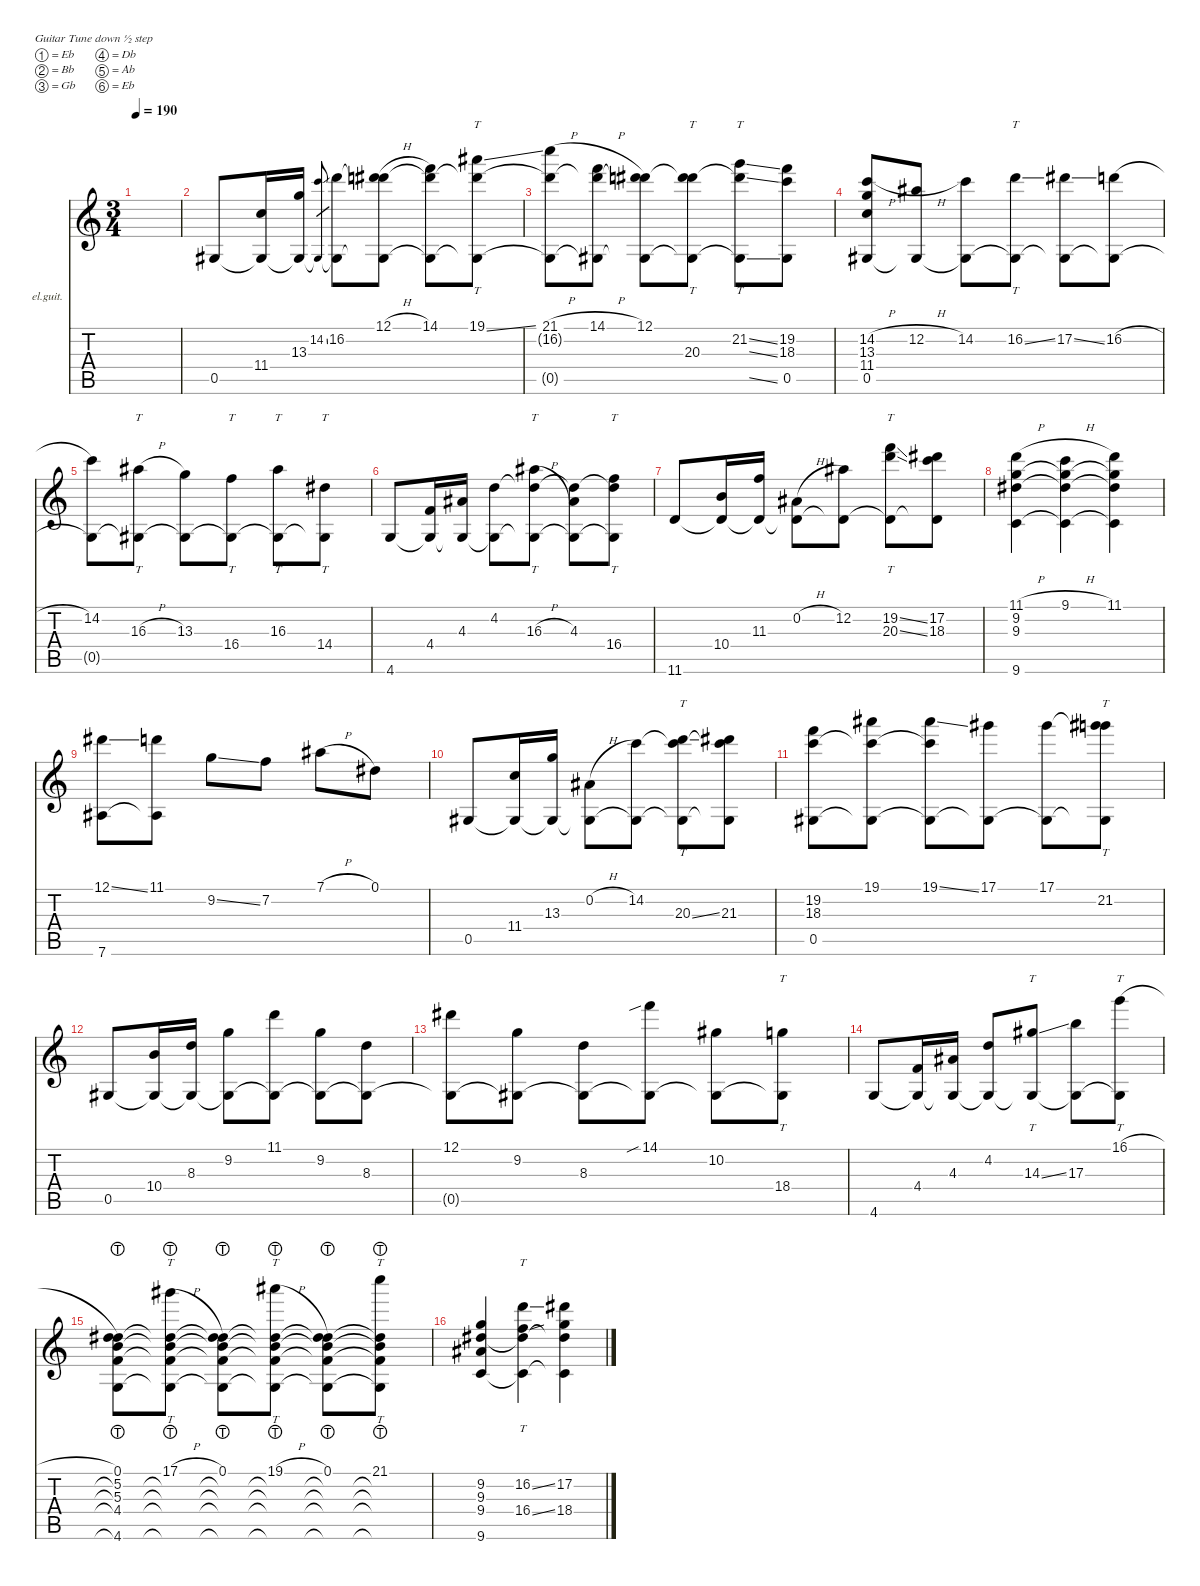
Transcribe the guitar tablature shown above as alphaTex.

\defaultSystemsLayout 4
\hideDynamics
\bracketExtendMode nobrackets
\firstSystemTrackNameOrientation horizontal
\otherSystemsTrackNameOrientation horizontal
\track ("Clean Guitar" "el.guit.") {instrument electricguitarclean}
\staff {score tabs}
\tuning (Eb4 Bb3 Gb3 Db3 Ab2 Eb2)
\ts (3 4)
\beaming (8 2 2 2)
\tempo 190
\clef g2
\ks c
|
0.5{acc #}.8{beam Up} (11.4 0.5{t acc #}).16{beam Up} (13.3 0.5{t acc #}).16{beam Up} (14.2{ss} 0.5{t acc #}).8{gr beam Up} (16.2 0.5{t acc #}).8{beam Down} (12.1{h acc #} 0.5{t acc #} 16.2{t}).8{beam Down} (14.1 0.5{t acc #} 16.2{t}).8{beam Down} (19.1{ss acc #} 0.5{t acc #} 16.2{t}).8{tt beam Down} |
(21.1{h} 0.5{t acc #} 16.2{t}).8{beam Down} (14.1{h} 0.5{t acc #} 16.2{t}).8{beam Down} (12.1{acc #} 0.5{t acc #} 16.2{t}).8{beam Down} (20.3 0.5{t acc #} 16.2{t}).8{tt beam Down} (21.2{ss} 0.5{ss t acc #} 20.3{ss t}).8{tt beam Down} (19.2 18.3 0.5{acc #}).8{beam Down} |
(0.5{acc #} 11.4 13.3 14.2{h}).8{beam Up} (12.2{h acc #} 0.5{t acc #}).8{beam Up} (14.2 0.5{t acc #}).8{beam Down} (16.2{ss} 0.5{t acc #}).8{tt beam Down} (17.2{ss acc #} 0.5{t acc #}).8{beam Down} (16.2{h} 0.5{t acc #}).8{beam Down} |
(14.2 0.5{t acc #}).8{beam Down} (16.3{h acc #} 0.5{t acc #}).8{tt beam Down} (13.3 0.5{t acc #}).8{beam Down} (16.4 0.5{t acc #}).8{tt beam Down} (16.3{acc #} 0.5{t acc #}).8{tt beam Down} (14.4{acc #} 0.5{t acc #}).8{tt beam Down} |
4.6.8{beam Up} (4.4 4.6{t}).16{beam Up} (4.3{acc #} 4.6{t}).16{beam Up} (4.2 4.6{t}).8{beam Down} (16.3{h acc #} 4.6{t} 4.2{t}).8{tt beam Down} (4.3{acc #} 4.6{t} 4.2{t}).8{beam Down} (16.4 4.6{t} 4.2{t}).8{tt beam Down} |
11.6.8{beam Up} (10.4 11.6{t}).16{beam Up} (11.3 11.6{t}).16{beam Up} (0.2{h acc #} 11.6{t}).8{beam Down} (12.2{acc #} 11.6{t}).8{beam Down} (19.2{ss} 20.3{ss} 11.6{t}).8{tt beam Down} (17.2{acc #} 18.3 11.6{t}).8{beam Down} |
(11.1{h} 9.2 9.3{acc #} 9.6).4{beam Down} (9.1{h} 9.2{t} 9.3{t acc #} 9.6{t}).4{beam Down} (11.1 9.2{t} 9.3{t acc #} 9.6{t}).4{beam Down} |
(12.1{ss acc #} 7.6{acc #}).8{beam Down} (11.1 7.6{t acc #}).8{beam Down} 9.2{ss}.8{beam Down} 7.2.8{beam Down} 7.1{h acc #}.8{beam Down} 0.1{acc #}.8{beam Down} |
0.5{acc #}.8{beam Up} (11.4 0.5{t acc #}).16{beam Up} (13.3 0.5{t acc #}).16{beam Up} (0.2{h acc #} 0.5{t acc #}).8{beam Down} (14.2 0.5{t acc #}).8{beam Down} (20.3{ss} 0.5{t acc #} 14.2{t}).8{tt beam Down} (21.3{acc #} 0.5{t acc #} 14.2{t}).8{beam Down} |
(0.5{acc #} 19.2 18.3).8{beam Down} (19.1{acc #} 0.5{t acc #} 18.3{t}).8{beam Down} (19.1{ss acc #} 0.5{t acc #} 18.3{t}).8{beam Down} (17.1{acc #} 0.5{t acc #}).8{beam Down} (17.1{acc #} 0.5{t acc #}).8{beam Down} (21.2 0.5{t acc #} 17.1{t acc #}).8{tt beam Down} |
0.5{acc #}.8{beam Up} (10.4 0.5{t acc #}).16{beam Up} (8.3 0.5{t acc #}).16{beam Up} (9.2 0.5{t acc #}).8{beam Down} (11.1 0.5{t acc #}).8{beam Down} (9.2 0.5{t acc #}).8{beam Down} (8.3 0.5{t acc #}).8{beam Down} |
(12.1{acc #} 0.5{t acc #}).8{beam Down} (9.2 0.5{t acc #}).8{beam Down} (8.3 0.5{t acc #}).8{beam Down} (14.1{sib} 0.5{t acc #}).8{beam Down} (10.2{acc #} 0.5{t acc #}).8{beam Down} (18.4 0.5{t acc #}).8{tt beam Down} |
4.6.8{beam Up} (4.4 4.6{t}).16{beam Up} (4.3{acc #} 4.6{t}).16{beam Up} (4.2 4.6{t}).8{beam Up} (14.3{ss acc #} 4.6{t}).8{tt beam Up} (17.3 4.6{t}).8{beam Down} (16.1{h} 4.6{t}).8{tt beam Down} |
(0.1{acc #} 4.6{lht} 4.4{lht} 5.3{lht} 5.2{lht acc #}).8{beam Down} (17.1{h acc #} 4.6{lht t} 4.4{lht t} 5.3{lht t} 5.2{lht t acc #}).8{tt beam Down} (0.1{acc #} 4.6{lht t} 4.4{lht t} 5.3{lht t} 5.2{lht t acc #}).8{beam Down} (19.1{h acc #} 4.6{lht t} 4.4{lht t} 5.3{lht t} 5.2{lht t acc #}).8{tt beam Down} (0.1{acc #} 4.6{lht t} 4.4{lht t} 5.3{lht t} 5.2{lht t acc #}).8{beam Down} (21.1 4.6{lht t} 4.4{lht t} 5.3{lht t} 5.2{lht t acc #}).8{tt beam Down} |
(9.6 9.4{acc #} 9.3{acc #} 9.2).4{beam Up} (16.2{ss} 16.4{ss} 9.3{t acc #} 9.6{t}).4{tt beam Down} (17.2{acc #} 18.4 9.3{t acc #} 9.6{t}).4{beam Down}
